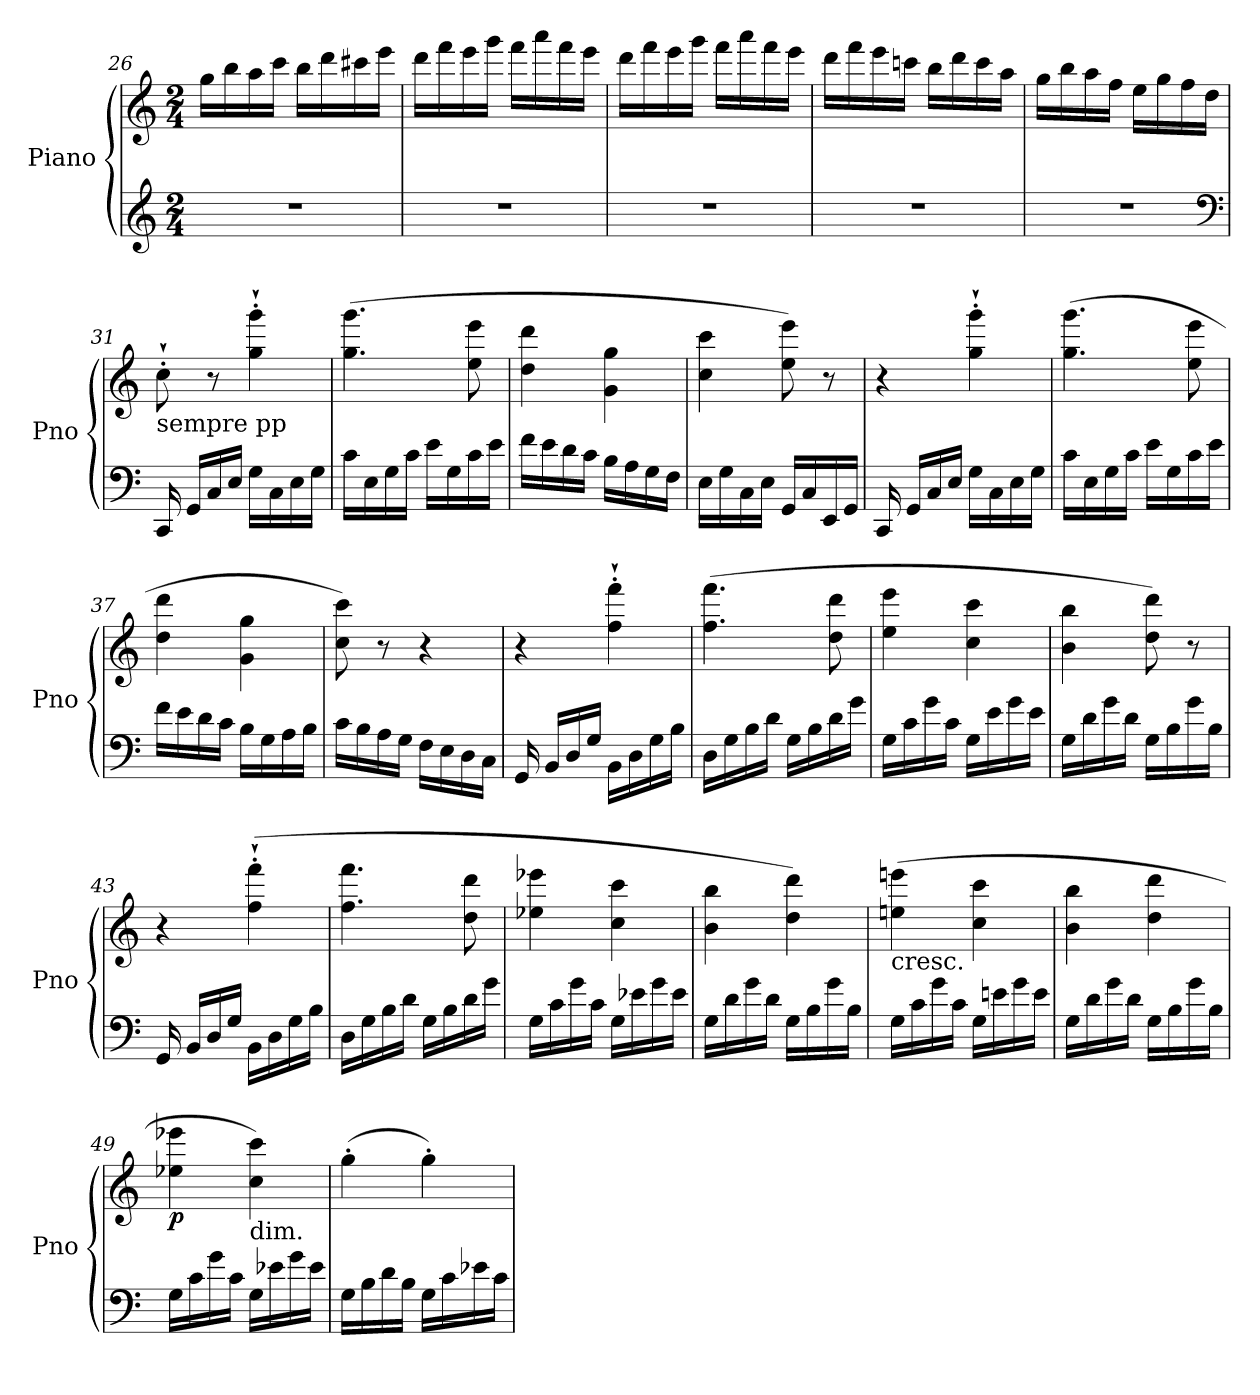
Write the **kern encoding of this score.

**kern	**kern	**dynam
*part1	*part1	*part1
*staff2	*staff1	*staff1/2
*I"Piano	*	*
*I'Pno	*	*
*clefG2	*clefG2	*
*k[]	*k[]	*
*C:	*C:	*
*M2/4	*M2/4	*
=26	=26	=26
2r	16gg\LL	.
.	16bb\	.
.	16aa\	.
.	16ccc\JJ	.
.	16bb\LL	.
.	16ddd\	.
.	16ccc#X\	.
.	16eee\JJ	.
=27	=27	=27
2r	16ddd\LL	.
.	16fff\	.
.	16eee\	.
.	16ggg\JJ	.
.	16fff\LL	.
.	16aaa\	.
.	16fff\	.
.	16eee\JJ	.
=28	=28	=28
2r	16ddd\LL	.
.	16fff\	.
.	16eee\	.
.	16ggg\JJ	.
.	16fff\LL	.
.	16aaa\	.
.	16fff\	.
.	16eee\JJ	.
=29	=29	=29
2r	16ddd\LL	.
.	16fff\	.
.	16eee\	.
.	16cccn\JJ	.
.	16bb\LL	.
.	16ddd\	.
.	16ccc\	.
.	16aa\JJ	.
!!LO:PB:g=z
=30	=30	=30
2r	16gg\LL	.
.	16bb\	.
.	16aa\	.
.	16ff\JJ	.
.	16ee\LL	.
.	16gg\	.
.	16ff\	.
.	16dd\JJ	.
*clefF4	*	*
=31	=31	=31
!	!LO:TX:b:t=sempre pp	!
16CC/	8cc`'\	.
16GG/LL	.	.
16C/	8r	.
16E/JJ	.	.
16G\LL	4gg\`' 4ggg\`'	.
16C\	.	.
16E\	.	.
16G\JJ	.	.
=32	=32	=32
16c\LL	(4.gg\ 4.ggg\	.
16E\	.	.
16G\	.	.
16c\JJ	.	.
16e\LL	.	.
16G\	.	.
16c\	8ee\ 8eee\	.
16e\JJ	.	.
=33	=33	=33
16f\LL	4dd\ 4ddd\	.
16e\	.	.
16d\	.	.
16c\JJ	.	.
16B\LL	4g\ 4gg\	.
16A\	.	.
16G\	.	.
16F\JJ	.	.
=34	=34	=34
16E\LL	4cc\ 4ccc\	.
16G\	.	.
16C\	.	.
16E\JJ	.	.
16GG/LL	8ee\ 8eee\)	.
16C/	.	.
16EE/	8r	.
16GG/JJ	.	.
=35	=35	=35
16CC/	4r	.
16GG/LL	.	.
16C/	.	.
16E/JJ	.	.
16G\LL	4gg\`' 4ggg\`'	.
16C\	.	.
16E\	.	.
16G\JJ	.	.
!!LO:LB:g=z
=36	=36	=36
16c\LL	(4.gg\ 4.ggg\	.
16E\	.	.
16G\	.	.
16c\JJ	.	.
16e\LL	.	.
16G\	.	.
16c\	8ee\ 8eee\	.
16e\JJ	.	.
=37	=37	=37
16f\LL	4dd\ 4ddd\	.
16e\	.	.
16d\	.	.
16c\JJ	.	.
16B\LL	4g\ 4gg\	.
16G\	.	.
16A\	.	.
16B\JJ	.	.
=38	=38	=38
16c\LL	8cc\ 8ccc\)	.
16B\	.	.
16A\	8r	.
16G\JJ	.	.
16F\LL	4r	.
16E\	.	.
16D\	.	.
16C\JJ	.	.
=39	=39	=39
16GG/	4r	.
16BB/LL	.	.
16D/	.	.
16G/JJ	.	.
16BB\LL	4ff\`' 4fff\`'	.
16D\	.	.
16G\	.	.
16B\JJ	.	.
=40	=40	=40
16D\LL	(4.ff\ 4.fff\	.
16G\	.	.
16B\	.	.
16d\JJ	.	.
16G\LL	.	.
16B\	.	.
16d\	8dd\ 8ddd\	.
16g\JJ	.	.
=41	=41	=41
16G\LL	4ee\ 4eee\	.
16c\	.	.
16g\	.	.
16c\JJ	.	.
16G\LL	4cc\ 4ccc\	.
16e\	.	.
16g\	.	.
16e\JJ	.	.
!!LO:LB:g=z
=42	=42	=42
16G\LL	4b\ 4bb\	.
16d\	.	.
16g\	.	.
16d\JJ	.	.
16G\LL	8dd\ 8ddd\)	.
16B\	.	.
16g\	8r	.
16B\JJ	.	.
=43	=43	=43
16GG/	4r	.
16BB/LL	.	.
16D/	.	.
16G/JJ	.	.
16BB\LL	(4ff\`' 4fff\`'	.
16D\	.	.
16G\	.	.
16B\JJ	.	.
=44	=44	=44
16D\LL	4.ff\ 4.fff\	.
16G\	.	.
16B\	.	.
16d\JJ	.	.
16G\LL	.	.
16B\	.	.
16d\	8dd\ 8ddd\	.
16g\JJ	.	.
=45	=45	=45
16G\LL	4ee-X\ 4eee-X\	.
16c\	.	.
16g\	.	.
16c\JJ	.	.
16G\LL	4cc\ 4ccc\	.
16e-X\	.	.
16g\	.	.
16e-\JJ	.	.
=46	=46	=46
16G\LL	4b\ 4bb\	.
16d\	.	.
16g\	.	.
16d\JJ	.	.
16G\LL	4dd\ 4ddd\)	.
16B\	.	.
16g\	.	.
16B\JJ	.	.
=47	=47	=47
!	!LO:TX:b:t=cresc.	!
16G\LL	(4een\ 4eeen\	.
16c\	.	.
16g\	.	.
16c\JJ	.	.
16G\LL	4cc\ 4ccc\	.
16en\	.	.
16g\	.	.
16e\JJ	.	.
!!LO:LB:g=z
=48	=48	=48
16G\LL	4b\ 4bb\	.
16d\	.	.
16g\	.	.
16d\JJ	.	.
16G\LL	4dd\ 4ddd\	.
16B\	.	.
16g\	.	.
16B\JJ	.	.
=49	=49	=49
!	!	!LO:DY:b
16G\LL	4ee-X\ 4eee-X\	p
16c\	.	.
16g\	.	.
16c\JJ	.	.
!	!LO:TX:b:t=dim.	!
16G\LL	4cc\ 4ccc\)	.
16e-X\	.	.
16g\	.	.
16e-\JJ	.	.
=50	=50	=50
16G\LL	(4gg'\	.
16B\	.	.
16d\	.	.
16B\JJ	.	.
16G\LL	4gg'\)	.
16c\	.	.
16e-X\	.	.
16c\JJ	.	.
=	=	=
*-	*-	*-
